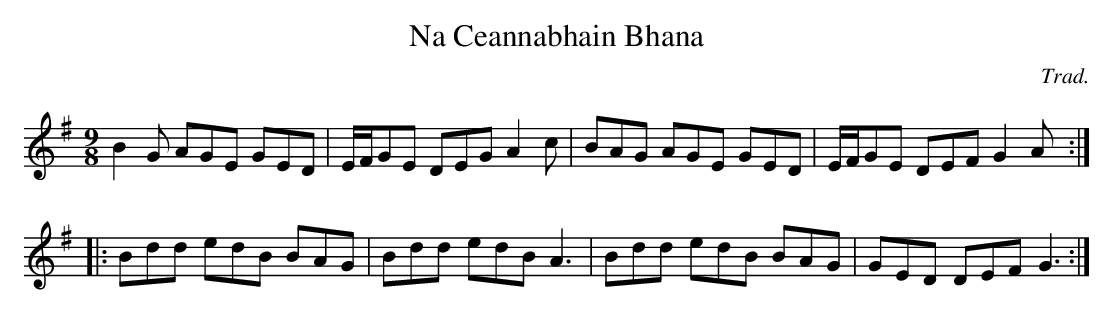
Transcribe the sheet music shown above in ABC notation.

X:1
T:Na Ceannabhain Bhana
M:9/8
L:1/8
C:Trad.
K:G
B2 G AGE GED |E/F/GE DEG A2 c|BAG AGE GED|  E/F/GE DEF G2 A :|
|:Bdd edB BAG |Bdd edB A3|Bdd edB BAG |GED DEF G3 :|
